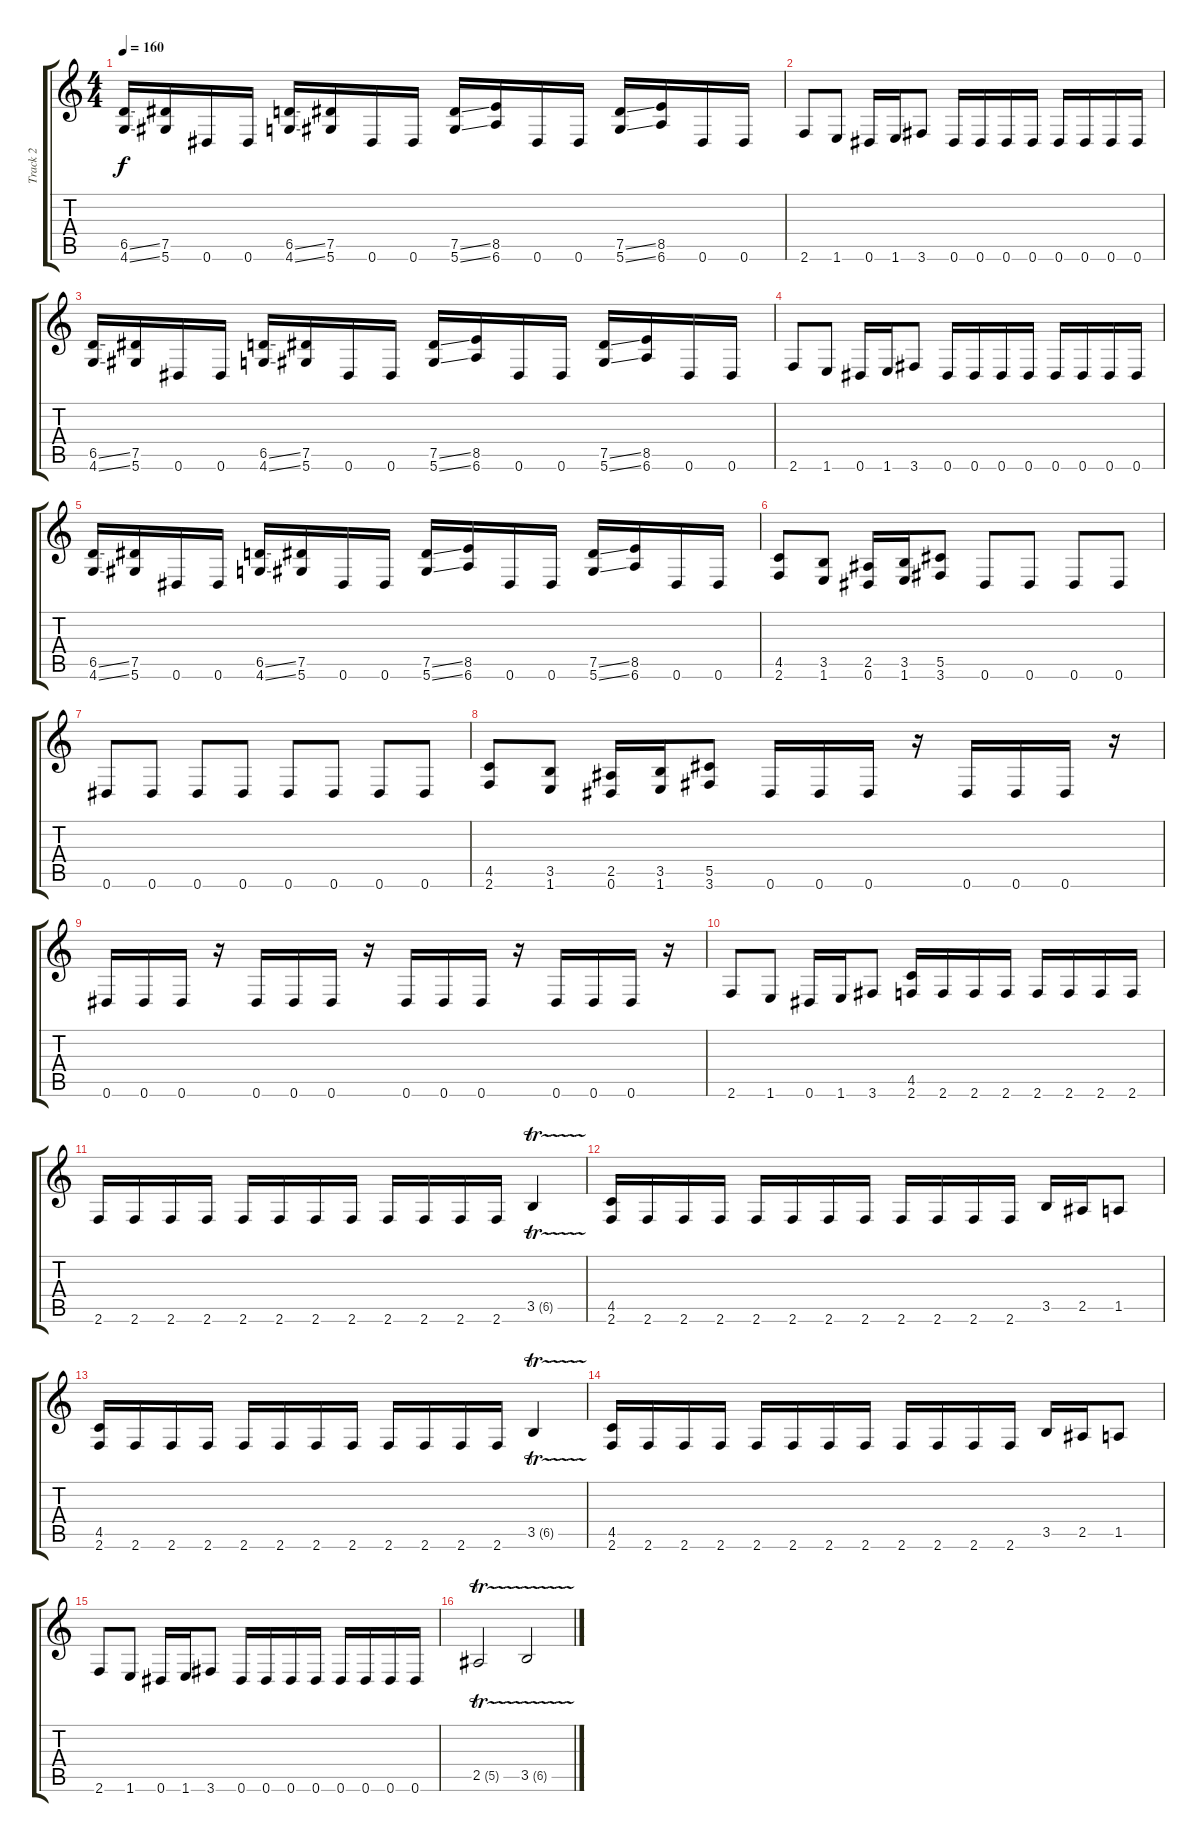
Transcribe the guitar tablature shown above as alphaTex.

\track ("Track 2" "Track 2") {instrument distortionguitar}
\staff {score tabs}
\tuning (Eb4 Bb3 Gb3 Db3 Ab2 Eb2) {hide}
\ts (4 4)
\tempo 160
\clef g2
\ks c
(6.5{ss} 4.6{ss}).16{dy f} (7.5 5.6).16 0.6.16 0.6.16 (6.5{ss} 4.6{ss}).16 (7.5 5.6).16 0.6.16 0.6.16 (7.5{ss} 5.6{ss}).16 (8.5 6.6).16 0.6.16 0.6.16 (7.5{ss} 5.6{ss}).16 (8.5 6.6).16 0.6.16 0.6.16 |
2.6.8 1.6.8 0.6.16 1.6.16 3.6.8 0.6.16 0.6.16 0.6.16 0.6.16 0.6.16 0.6.16 0.6.16 0.6.16 |
(6.5{ss} 4.6{ss}).16 (7.5 5.6).16 0.6.16 0.6.16 (6.5{ss} 4.6{ss}).16 (7.5 5.6).16 0.6.16 0.6.16 (7.5{ss} 5.6{ss}).16 (8.5 6.6).16 0.6.16 0.6.16 (7.5{ss} 5.6{ss}).16 (8.5 6.6).16 0.6.16 0.6.16 |
2.6.8 1.6.8 0.6.16 1.6.16 3.6.8 0.6.16 0.6.16 0.6.16 0.6.16 0.6.16 0.6.16 0.6.16 0.6.16 |
(6.5{ss} 4.6{ss}).16 (7.5 5.6).16 0.6.16 0.6.16 (6.5{ss} 4.6{ss}).16 (7.5 5.6).16 0.6.16 0.6.16 (7.5{ss} 5.6{ss}).16 (8.5 6.6).16 0.6.16 0.6.16 (7.5{ss} 5.6{ss}).16 (8.5 6.6).16 0.6.16 0.6.16 |
(4.5 2.6).8 (3.5 1.6).8 (2.5 0.6).16 (3.5 1.6).16 (5.5 3.6).8 0.6.8 0.6.8 0.6.8 0.6.8 |
0.6.8 0.6.8 0.6.8 0.6.8 0.6.8 0.6.8 0.6.8 0.6.8 |
(4.5 2.6).8 (3.5 1.6).8 (2.5 0.6).16 (3.5 1.6).16 (5.5 3.6).8 0.6.16 0.6.16 0.6.16 r.16 0.6.16 0.6.16 0.6.16 r.16 |
0.6.16 0.6.16 0.6.16 r.16 0.6.16 0.6.16 0.6.16 r.16 0.6.16 0.6.16 0.6.16 r.16 0.6.16 0.6.16 0.6.16 r.16 |
2.6.8 1.6.8 0.6.16 1.6.16 3.6.8 (4.5 2.6).16 2.6.16 2.6.16 2.6.16 2.6.16 2.6.16 2.6.16 2.6.16 |
2.6.16 2.6.16 2.6.16 2.6.16 2.6.16 2.6.16 2.6.16 2.6.16 2.6.16 2.6.16 2.6.16 2.6.16 3.5{tr (6 32)}.4 |
(4.5 2.6).16 2.6.16 2.6.16 2.6.16 2.6.16 2.6.16 2.6.16 2.6.16 2.6.16 2.6.16 2.6.16 2.6.16 3.5.16 2.5.16 1.5.8 |
(4.5 2.6).16 2.6.16 2.6.16 2.6.16 2.6.16 2.6.16 2.6.16 2.6.16 2.6.16 2.6.16 2.6.16 2.6.16 3.5{tr (6 32)}.4 |
(4.5 2.6).16 2.6.16 2.6.16 2.6.16 2.6.16 2.6.16 2.6.16 2.6.16 2.6.16 2.6.16 2.6.16 2.6.16 3.5.16 2.5.16 1.5.8 |
2.6.8 1.6.8 0.6.16 1.6.16 3.6.8 0.6.16 0.6.16 0.6.16 0.6.16 0.6.16 0.6.16 0.6.16 0.6.16 |
2.5{tr (5 32)}.2 3.5{tr (6 32)}.2
